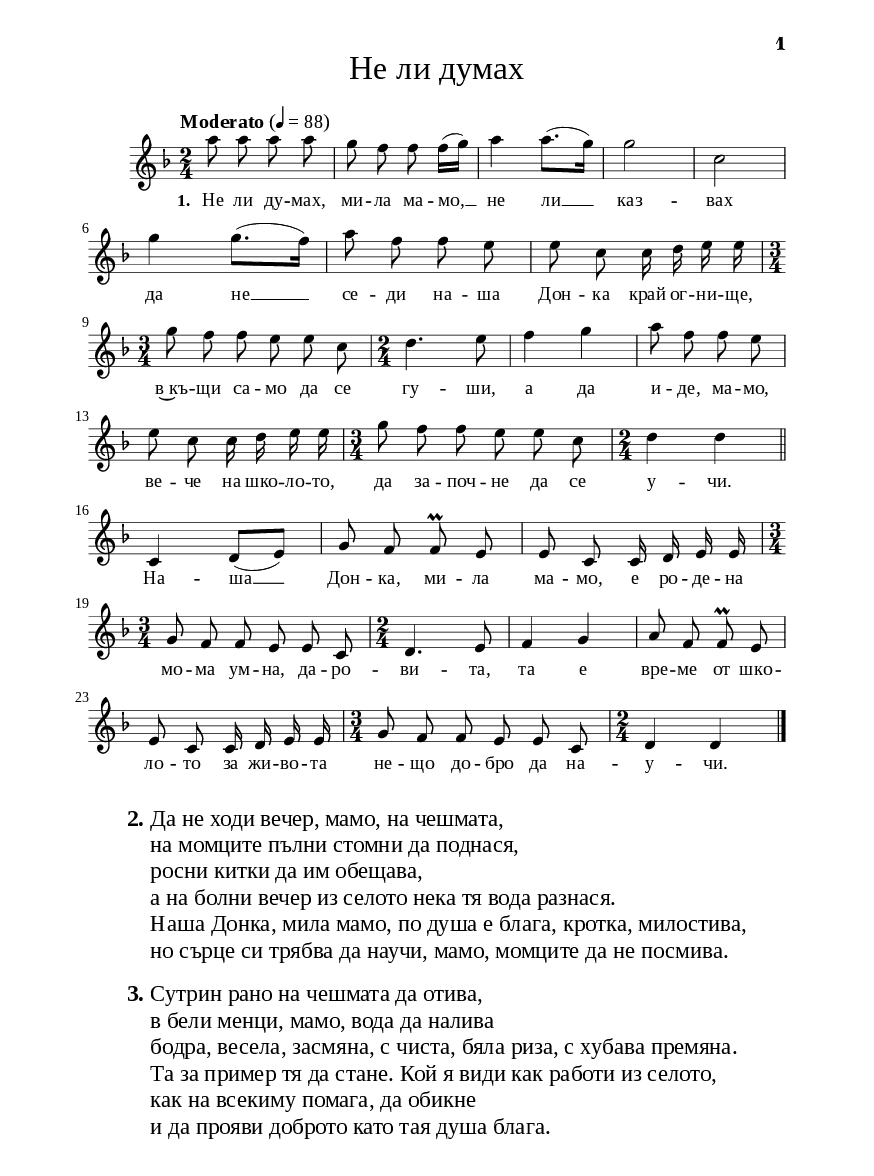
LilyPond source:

\version "2.24.4"

% include paper part and global functions
\include "include/globals.ily"

\bookpart {
  \label #'ref154
  \tocItem \markup "Не ли думах"
  \paper {
    print-all-headers = ##t
    print-page-number = ##t
    print-first-page-number = ##t


    % put page numbers on the top

    oddHeaderMarkup = \markup
    \fill-line {
      ""
      \unless \on-first-page-of-part \fromproperty #'header:instrument
      \if \should-print-page-number \abs-fontsize #7 { \number \fromproperty #'page:page-number-string }
    }
    %% evenHeaderMarkup would inherit the value of
    %% oddHeaderMarkup if it were not defined here
    evenHeaderMarkup = \markup
    \fill-line {
      \if \should-print-page-number \abs-fontsize #7 { \number \fromproperty #'page:page-number-string }
      \unless \on-first-page-of-part \fromproperty #'header:instrument
      ""
    }

    oddFooterMarkup = \markup ""

    evenFooterMarkup = ""
    left-margin = 1.5\cm
    right-margin = 1.5\cm
    top-margin = 1\cm
    bottom-margin = 1.2\cm
    ragged-bottom = ##t % do not spread the staves to fill the whole vertical space
    top-markup-spacing.basic-distance = 0\mm % margin between page number and system for the first page
    top-system-spacing.basic-distance = 10\mm % margin between page number and system for the other pages

    % change distance between staves
    system-system-spacing =
    #'((basic-distance . 13)
       (minimum-distance . 6)
       (padding . 1)
       (stretchability . 12))
  }
  \score {
    \include "include/score-layout.ily"

    \new Voice \absolute {
      \clef treble
      \key d \minor
      \time 2/4
      \tempoFunc "Moderato" 4 "88"
      \autoBeamOff

      a''8 a''8 a''8 a''8 | % 2
      g''8 f''8 f''8 f''16 [ ( g''16 ) ] | % 3
      a''4 a''8. [( g''16 )] | % 4
      g''2 | % 5
      c''2 \break | % 6
      g''4 g''8. [( f''16 )] | % 7
      a''8 f''8 f''8 e''8 | % 8
      e''8 c''8 c''16 d''16 e''16 e''16 \break | % 9
      \time 3/4  g''8 f''8 f''8 e''8 e''8 c''8 |
      \time 2/4  d''4. e''8 | % 11
      f''4 g''4 | % 12
      a''8 f''8 f''8 e''8 \break | % 13
      e''8 c''8 c''16 d''16 e''16 e''16 | % 14
      \time 3/4  g''8 f''8 f''8 e''8 e''8 c''8 | % 15
      \time 2/4  d''4 d''4 \bar "||"
      \break | % 16
      c'4 d'8 [( e'8 )] | % 17
      g'8 f'8 f'8\prall e'8 | % 18
      e'8 c'8 c'16 d'16 e'16 e'16 \break | % 19
      \time 3/4  g'8 f'8 f'8 e'8 e'8 c'8 |
      \time 2/4  d'4. e'8 | % 21
      f'4 g'4 | % 22
      a'8 f'8 f'8\prall e'8 \break | % 23
      e'8 c'8 c'16 d'16 e'16 e'16 | % 24
      \time 3/4  g'8 f'8 f'8 e'8 e'8 c'8 | % 25
      \time 2/4  d'4 d'4 \bar "|."
    }

    \addlyrics {
      \set stanza = "1. " Не ли ду
      -- мах, ми -- ла ма -- мо, __ не ли __ каз -- вах да
      не __ се -- ди на -- ша Дон -- ка край ог -- ни --
      ще, в~къ -- щи са -- мо да се гу -- ши, а да
      и -- де, ма -- мо, ве -- че на шко -- ло -- то,
      да за -- поч -- не да се у -- чи. На -- ша __ Дон
      -- ка, ми -- ла ма -- мо, е ро -- де -- на мо --
      ма ум -- на, да -- ро -- ви -- та, та е вре --
      ме от шко -- ло -- то за жи -- во -- та не --
      що до -- бро да на -- у -- чи.
    }

    \header {
      title = \titleFunc #'ref_desc_18 "Не ли думах" "Ne li dumah"
    }

    \midi{}

  } % score

  \markup \vspace #1

  \markup \abs-fontsize #11 \override #`(baseline-skip . ,bgCoupletBaselineSkip) {
    \fill-line {
      \column {
        \line {
          \bold "2."
          \column {
            "Да не ходи вечер, мамо, на чешмата,"
            "на момците пълни стомни да поднася,"
            "росни китки да им обещава,"
            "а на болни вечер из селото нека тя вода разнася."
            "Наша Донка, мила мамо, по душа е блага, кротка, милостива,"
            "но сърце си трябва да научи, мамо, момците да не посмива."
          }
        }
        \vspace #1
        \line {
          \bold "3."
          \column {
            "Сутрин рано на чешмата да отива,"
            "в бели менци, мамо, вода да налива"
            "бодра, весела, засмяна, с чиста, бяла риза, с хубава премяна."
            "Та за пример тя да стане. Кой я види как работи из селото,"
            "как на всекиму помага, да обикне"
            "и да прояви доброто като тая душа блага."
          }
        }
      }
    }
  }

} % bookpart
